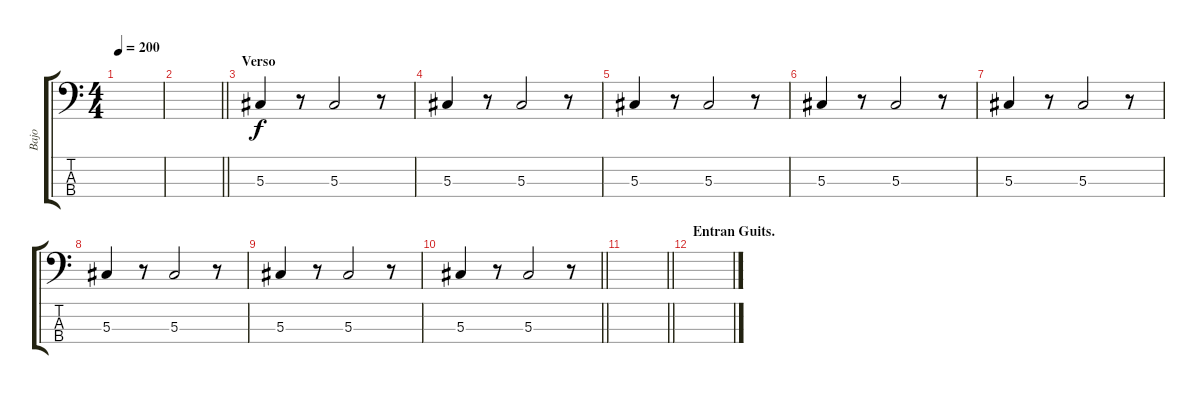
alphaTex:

\track ("Bajo" "Bajo") {instrument electricbasspick}
\staff {score tabs}
\tuning (Gb2 Db2 Ab1 Eb1) {hide}
\ts (4 4)
\tempo 200
\clef f4
\ks c
|
\barLineRight lightlight
|
\section ("" "Verso")
5.3.4 r.8 5.3.2 r.8 |
5.3.4 r.8 5.3.2 r.8 |
5.3.4 r.8 5.3.2 r.8 |
5.3.4 r.8 5.3.2 r.8 |
5.3.4 r.8 5.3.2 r.8 |
5.3.4 r.8 5.3.2 r.8 |
5.3.4 r.8 5.3.2 r.8 |
\barLineRight lightlight
5.3.4 r.8 5.3.2 r.8 |
\barLineRight lightlight
|
\section ("" "Entran Guits.")
